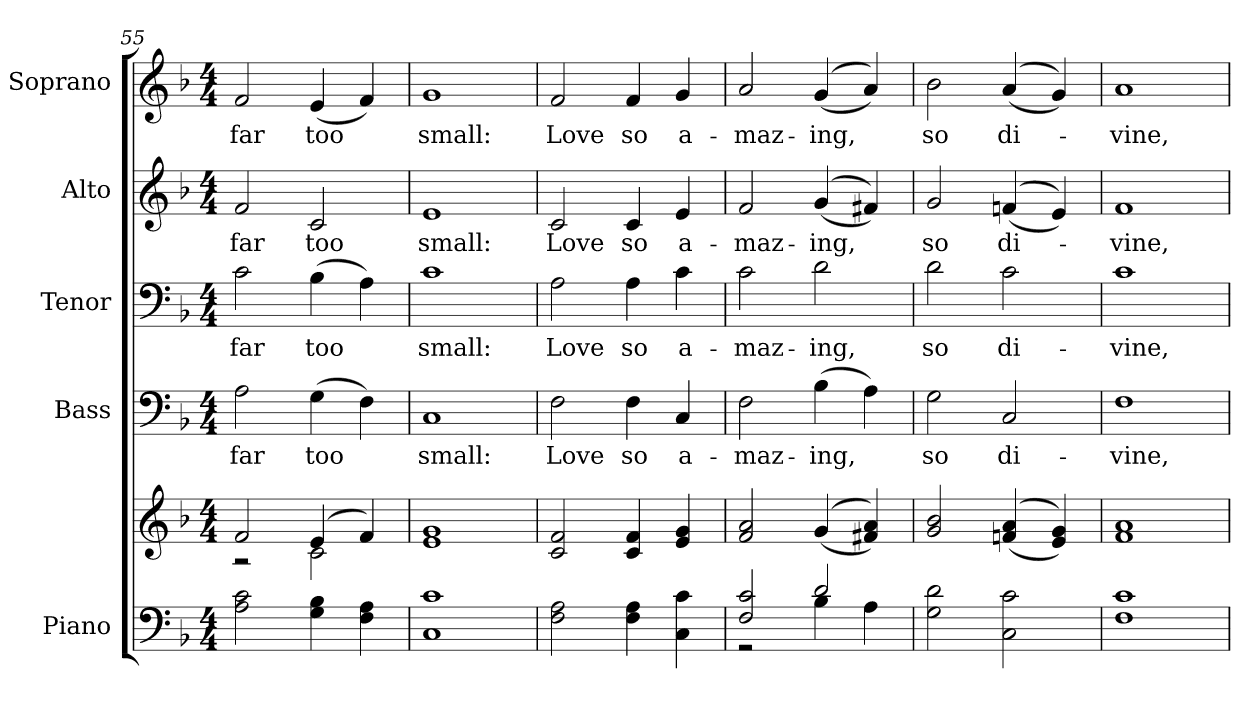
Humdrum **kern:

**kern	**kern	**kern	**text	**kern	**text	**kern	**text	**kern	**text
*part5	*part5	*part4	*part4	*part3	*part3	*part2	*part2	*part1	*part1
*staff6	*staff5	*staff4	*staff4	*staff3	*staff3	*staff2	*staff2	*staff1	*staff1
*I"Piano	*	*I"Bass	*	*I"Tenor	*	*I"Alto	*	*I"Soprano	*
*I'Pno.	*	*I'B.	*	*I'T.	*	*I'A.	*	*I'S.	*
!!LO:PB:g=z
*clefF4	*clefG2	*clefF4	*	*clefF4	*	*clefG2	*	*clefG2	*
*k[b-]	*k[b-]	*k[b-]	*	*k[b-]	*	*k[b-]	*	*k[b-]	*
*F:	*F:	*F:	*	*F:	*	*F:	*	*F:	*
*M4/4	*M4/4	*M4/4	*	*M4/4	*	*M4/4	*	*M4/4	*
=55	=55	=55	=55	=55	=55	=55	=55	=55	=55
*	*^	*	*	*	*	*	*	*	*
!	!	!	!	!LO:LY:b:color=#000000	!	!	!	!	!	!
!	!	!	!	!	!	!LO:LY:b:color=#000000	!	!	!	!
!	!	!	!	!	!	!	!	!LO:LY:b:color=#000000	!	!
!	!	!	!	!	!	!	!	!	!	!LO:LY:b:color=#000000
2Ai\ 2ci	2fi/	2r	2Ai\	far	2ci\	far	2fi/	far	2fi/	far
!	!	!	!	!LO:LY:b:color=#000000	!	!	!	!	!	!
!	!	!	!	!	!	!LO:LY:b:color=#000000	!	!	!	!
!	!	!	!	!	!	!	!	!LO:LY:b:color=#000000	!	!
!	!	!	!	!	!	!	!	!	!	!LO:LY:b:color=#000000
4Gi\ 4B-i	(4ei/	2ci\	(4Gi\	too	(4B-i\	too	2ci/	too	(4ei/	too
4Fi\ 4Ai	4fi/)	.	4Fi\)	.	4Ai\)	.	.	.	4fi/)	.
*	*v	*v	*	*	*	*	*	*	*	*
=56	=56	=56	=56	=56	=56	=56	=56	=56	=56
!	!	!	!LO:LY:b:color=#000000	!	!	!	!	!	!
!	!	!	!	!	!LO:LY:b:color=#000000	!	!	!	!
!	!	!	!	!	!	!	!LO:LY:b:color=#000000	!	!
!	!	!	!	!	!	!	!	!	!LO:LY:b:color=#000000
1Ci 1ci	1ei 1gi	1Ci	small:	1ci	small:	1ei	small:	1gi	small:
!!LO:PB:g=z
=57	=57	=57	=57	=57	=57	=57	=57	=57	=57
!	!	!	!LO:LY:b:color=#000000	!	!	!	!	!	!
!	!	!	!	!	!LO:LY:b:color=#000000	!	!	!	!
!	!	!	!	!	!	!	!LO:LY:b:color=#000000	!	!
!	!	!	!	!	!	!	!	!	!LO:LY:b:color=#000000
2Fi\ 2Ai	2ci/ 2fi	2Fi\	Love	2Ai\	Love	2ci/	Love	2fi/	Love
!	!	!	!LO:LY:b:color=#000000	!	!	!	!	!	!
!	!	!	!	!	!LO:LY:b:color=#000000	!	!	!	!
!	!	!	!	!	!	!	!LO:LY:b:color=#000000	!	!
!	!	!	!	!	!	!	!	!	!LO:LY:b:color=#000000
4Fi\ 4Ai	4ci/ 4fi	4Fi\	so	4Ai\	so	4ci/	so	4fi/	so
!	!	!	!LO:LY:b:color=#000000	!	!	!	!	!	!
!	!	!	!	!	!LO:LY:b:color=#000000	!	!	!	!
!	!	!	!	!	!	!	!LO:LY:b:color=#000000	!	!
!	!	!	!	!	!	!	!	!	!LO:LY:b:color=#000000
4Ci\ 4ci	4ei/ 4gi	4Ci/	a-	4ci\	a-	4ei/	a-	4gi/	a-
=58	=58	=58	=58	=58	=58	=58	=58	=58	=58
*^	*	*	*	*	*	*	*	*	*
!	!	!	!	!LO:LY:b:color=#000000	!	!	!	!	!	!
!	!	!	!	!	!	!LO:LY:b:color=#000000	!	!	!	!
!	!	!	!	!	!	!	!	!LO:LY:b:color=#000000	!	!
!	!	!	!	!	!	!	!	!	!	!LO:LY:b:color=#000000
2Fi/ 2ci	2r	2fi/ 2ai	2Fi\	-maz-	2ci\	-maz-	2fi/	-maz-	2ai/	-maz-
!	!	!	!	!LO:LY:b:color=#000000	!	!	!	!	!	!
!	!	!	!	!	!	!LO:LY:b:color=#000000	!	!	!	!
!	!	!	!	!	!	!	!	!LO:LY:b:color=#000000	!	!
!	!	!	!	!	!	!	!	!	!	!LO:LY:b:color=#000000
2di/	4B-i\	((4gi/	(4B-i\	-ing,	2di\	-ing,	((4gi/	-ing,	((4gi/	-ing,
.	4Ai\	4f#Xi/ 4ai))	4Ai\)	.	.	.	4f#Xi/))	.	4ai/))	.
*v	*v	*	*	*	*	*	*	*	*	*
!!LO:PB:g=z
=59	=59	=59	=59	=59	=59	=59	=59	=59	=59
*^	*	*	*	*	*	*	*	*	*
!	!	!	!	!LO:LY:b:color=#000000	!	!	!	!	!	!
*v	*v	*	*	*	*	*	*	*	*	*
*^	*	*	*	*	*	*	*	*	*
!	!	!	!	!	!	!LO:LY:b:color=#000000	!	!	!	!
*v	*v	*	*	*	*	*	*	*	*	*
*^	*	*	*	*	*	*	*	*	*
!	!	!	!	!	!	!	!	!LO:LY:b:color=#000000	!	!
*v	*v	*	*	*	*	*	*	*	*	*
*^	*	*	*	*	*	*	*	*	*
!	!	!	!	!	!	!	!	!	!	!LO:LY:b:color=#000000
*v	*v	*	*	*	*	*	*	*	*	*
2Gi\ 2di	2gi/ 2b-i	2Gi\	so	2di\	so	2gi/	so	2b-i\	so
!	!	!	!LO:LY:b:color=#000000	!	!	!	!	!	!
!	!	!	!	!	!LO:LY:b:color=#000000	!	!	!	!
!	!	!	!	!	!	!	!LO:LY:b:color=#000000	!	!
!	!	!	!	!	!	!	!	!	!LO:LY:b:color=#000000
2Ci\ 2ci	((4fni/ 4ai	2Ci/	di-	2ci\	di-	((4fni/	di-	((4ai/	di-
.	4ei/ 4gi))	.	.	.	.	4ei/))	.	4gi/))	.
=60	=60	=60	=60	=60	=60	=60	=60	=60	=60
!	!	!	!LO:LY:b:color=#000000	!	!	!	!	!	!
!	!	!	!	!	!LO:LY:b:color=#000000	!	!	!	!
!	!	!	!	!	!	!	!LO:LY:b:color=#000000	!	!
!	!	!	!	!	!	!	!	!	!LO:LY:b:color=#000000
1Fi 1ci	1fi 1ai	1Fi	-vine,	1ci	-vine,	1fi	-vine,	1ai	-vine,
=	=	=	=	=	=	=	=	=	=
*-	*-	*-	*-	*-	*-	*-	*-	*-	*-
